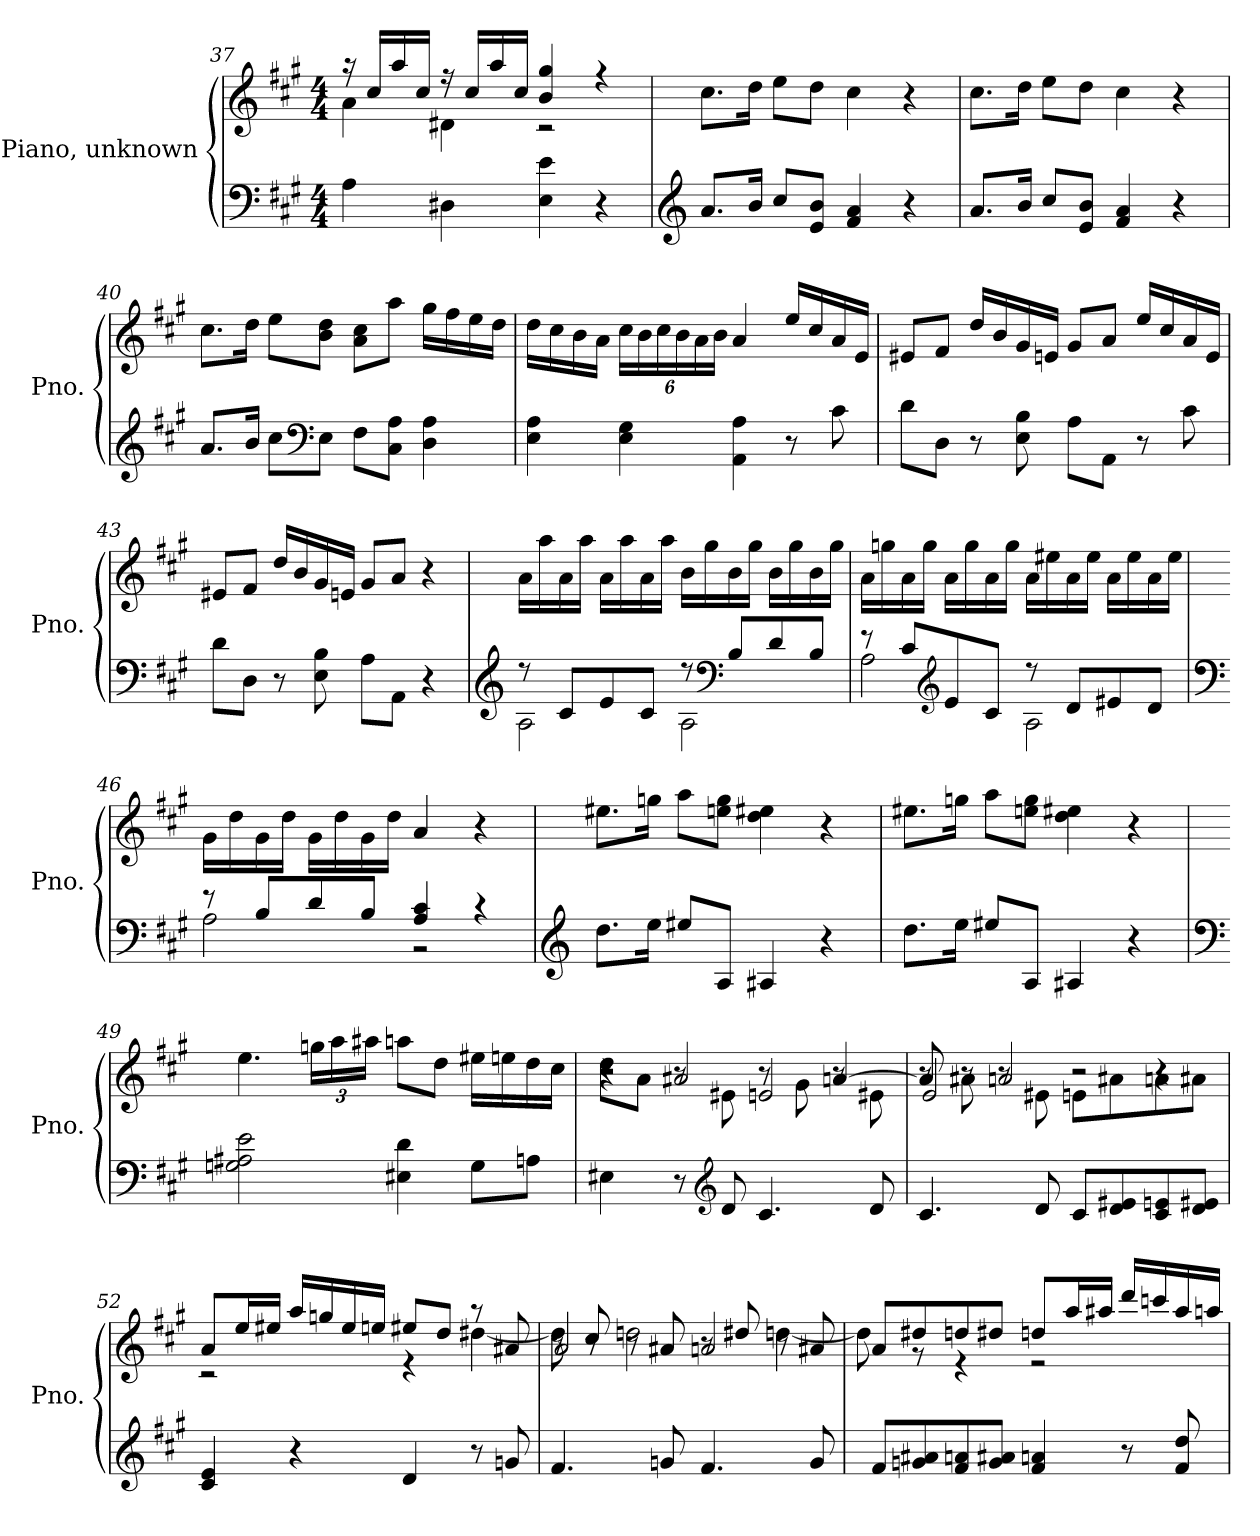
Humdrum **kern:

**kern	**kern
*part1	*part1
*staff2	*staff1
*I"Piano, unknown	*
*I'Pno.	*
*clefF4	*clefG2
*k[f#c#g#]	*k[f#c#g#]
*M4/4	*M4/4
=37	=37
*	*^
4A\	16r	4a\
.	16cc#/LL	.
.	16aa/	.
.	16cc#/JJ	.
4D#X\	16r	4d#X\
.	16cc#/LL	.
.	16aa/	.
.	16cc#/JJ	.
4E\ 4e\	4b/ 4gg#/	2r
4r	4r	.
*	*v	*v
=38	=38
*clefG2	*
8.a/L	8.cc#\L
16b/Jk	16dd\Jk
8cc#/L	8ee\L
8e/ 8b/J	8dd\J
4f#/ 4a/	4cc#\
4r	4r
=39	=39
8.a/L	8.cc#\L
16b/Jk	16dd\Jk
8cc#/L	8ee\L
8e/ 8b/J	8dd\J
4f#/ 4a/	4cc#\
4r	4r
!!LO:LB:g=z
=40	=40
8.a/L	8.cc#\L
16b/Jk	16dd\Jk
8cc#\L	8ee\L
*clefF4	*
8E\J	8b\ 8dd\J
8F#\L	8a\ 8cc#\L
8C#\ 8A\J	8aa\J
4D\ 4A\	16gg#\LL
.	16ff#\
.	16ee\
.	16dd\JJ
=41	=41
4E\ 4A\	16dd\LL
.	16cc#\
.	16b\
.	16a\JJ
*	*Xbrackettup
4E\ 4G#\	24cc#\LL
.	24b\
.	24cc#\
.	24b\
.	24a\
.	24b\JJ
4AA\ 4A\	4a/
8r	16ee/LL
.	16cc#/
8c#\	16a/
.	16e/JJ
=42	=42
8d\L	8e#X/L
8D\J	8f#/J
8r	16dd/LL
.	16b/
8E\ 8B\	16g#/
.	16en/JJ
8A\L	8g#/L
8AA\J	8a/J
8r	16ee/LL
.	16cc#/
8c#\	16a/
.	16e/JJ
!!LO:LB:g=z
=43	=43
8d\L	8e#X/L
8D\J	8f#/J
8r	16dd/LL
.	16b/
8E\ 8B\	16g#/
.	16en/JJ
8A\L	8g#/L
8AA\J	8a/J
4r	4r
=44	=44
*clefG2	*
*^	*
8r	2A\	16a\LL
.	.	16aa\
8c#/L	.	16a\
.	.	16aa\JJ
8e/	.	16a\LL
.	.	16aa\
8c#/J	.	16a\
.	.	16aa\JJ
8r	2A\	16b\LL
.	.	16gg#\
*clefF4	*	*
8B/L	.	16b\
.	.	16gg#\JJ
8d/	.	16b\LL
.	.	16gg#\
8B/J	.	16b\
.	.	16gg#\JJ
!!LO:LB:g=z
=45	=45	=45
8r	2A\	16a\LL
.	.	16ggn\
8c#/L	.	16a\
.	.	16gg\JJ
*clefG2	*	*
8e/	.	16a\LL
.	.	16gg\
8c#/J	.	16a\
.	.	16gg\JJ
8r	2A\	16a\LL
.	.	16ee#X\
8d/L	.	16a\
.	.	16ee#\JJ
8e#X/	.	16a\LL
.	.	16ee#\
8d/J	.	16a\
.	.	16ee#\JJ
=46	=46	=46
*clefF4	*	*
8r	2A\	16g#\LL
.	.	16dd\
8B/L	.	16g#\
.	.	16dd\JJ
8d/	.	16g#\LL
.	.	16dd\
8B/J	.	16g#\
.	.	16dd\JJ
4A/ 4c#/	2r	4a/
4r	.	4r
*v	*v	*
=47	=47
*clefG2	*
8.dd\L	8.ee#X\L
16ee\Jk	16ggn\Jk
8ee#X/L	8aa\L
8A/J	8een\ 8gg\J
4A#X/	4dd\ 4ee#X\
4r	4r
!!LO:PB:g=z
=48	=48
8.dd\L	8.ee#X\L
16ee\Jk	16ggn\Jk
8ee#X/L	8aa\L
8A/J	8een\ 8gg\J
4A#X/	4dd\ 4ee#X\
4r	4r
=49	=49
*clefF4	*
2Gn\ 2A#X\ 2e\	4.ee\
.	24ggn\LL
.	24aa\
.	24aa#X\JJ
4E#X\ 4d\	8aan\L
.	8dd\J
8G\L	16ee#X\LL
.	16een\
8An\J	16dd\
.	16cc#\JJ
=50	=50
*	*^
*	*	*^
4E#X\	4r	8dd\L	2r
.	.	8a\J	.
8r	2a#X/	8r	.
*clefG2	*	*	*
8d/	.	8e#X\	.
4.c#/	.	8r	2en/
.	.	8g#\	.
.	[4an/	8r	.
8d/	.	8e#X\	.
!!LO:LB:g=z	!!	!!
=51	=51	=51	=51
4.c#/	8a/]	8r	2e/
.	8r	8a#X\	.
.	2an/	8r	.
8d/	.	8e#X\	.
8c#/L	.	8en\L	2r
8d/ 8e#X/	.	8a#X\	.
8c#/ 8en/	4r	8an\	.
8d/ 8e#X/J	.	8a#X\J	.
*	*	*v	*v
=52	=52	=52
4c#/ 4e/	8a/L	2r
.	16ee/L	.
.	16ee#X/JJ	.
4r	16aa/LL	.
.	16ggn/	.
.	16ee#/	.
.	16een/JJ	.
4d/	8ee#X/L	4r
.	8dd/J	.
8r	8r	[4dd#X\
8gn/	8a#X/	.
!!LO:LB:g=z
=53	=53	=53
*	*	*^
4.f#/	8r	8dd#\]	2a/
.	8cc#/	8r	.
.	8r	2ddn\	.
8gn/	8a#X/	.	.
4.f#/	8r	.	2an/
.	8dd#X/	.	.
.	8r	[4ddn\	.
8g/	8a#X/	.	.
*	*	*v	*v
=54	=54	=54
8f#/L	8a/L	8dd\]
8gn/ 8a#X/	8dd#X/	8r
8f#/ 8an/	8ddn/	4r
8g/ 8a#X/J	8dd#X/J	.
4f#/ 4an/	8ddn/L	2r
.	16aa/L	.
.	16aa#X/JJ	.
8r	16ddd/LL	.
.	16cccn/	.
8f#/ 8dd/	16aa#/	.
.	16aan/JJ	.
*	*v	*v
=	=
*-	*-
